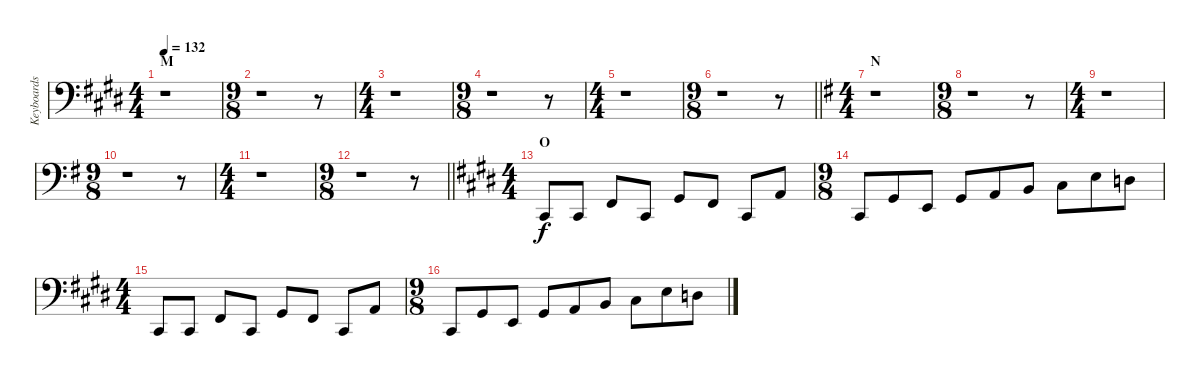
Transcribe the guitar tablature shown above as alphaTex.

\track ("Keyboards (low register)" "Keyboards ") {instrument acousticgrandpiano}
\staff {score}
\tuning (E3 B2 G2 D2 A1 E1 A0) {hide}
\ts (4 4)
\section ("" "M")
\tempo 132
\clef f4
\ks c#minor
r.1{dy f} |
\ts (9 8)
r.1 r.8 |
\ts (4 4)
r.1 |
\ts (9 8)
r.1 r.8 |
\ts (4 4)
r.1 |
\ts (9 8)
\barLineRight lightlight
r.1 r.8 |
\ts (4 4)
\section ("" "N")
\ks eminor
r.1 |
\ts (9 8)
r.1 r.8 |
\ts (4 4)
r.1 |
\ts (9 8)
r.1 r.8 |
\ts (4 4)
r.1 |
\ts (9 8)
\barLineRight lightlight
r.1 r.8 |
\ts (4 4)
\section ("" "O")
\ks e
4.5.8{volume 8 instrument lead2sawtooth} 4.5.8 4.4.8 4.5.8 1.3.8 4.4.8 4.5.8 2.3.8 |
\ts (9 8)
4.5.8 1.3.8 2.4.8 1.3.8 2.3.8 0.2.8 2.2.8 0.1.8 3.2.8 |
\ts (4 4)
4.5.8 4.5.8 4.4.8 4.5.8 1.3.8 4.4.8 4.5.8 2.3.8 |
\ts (9 8)
4.5.8 1.3.8 2.4.8 1.3.8 2.3.8 0.2.8 2.2.8 0.1.8 3.2.8
